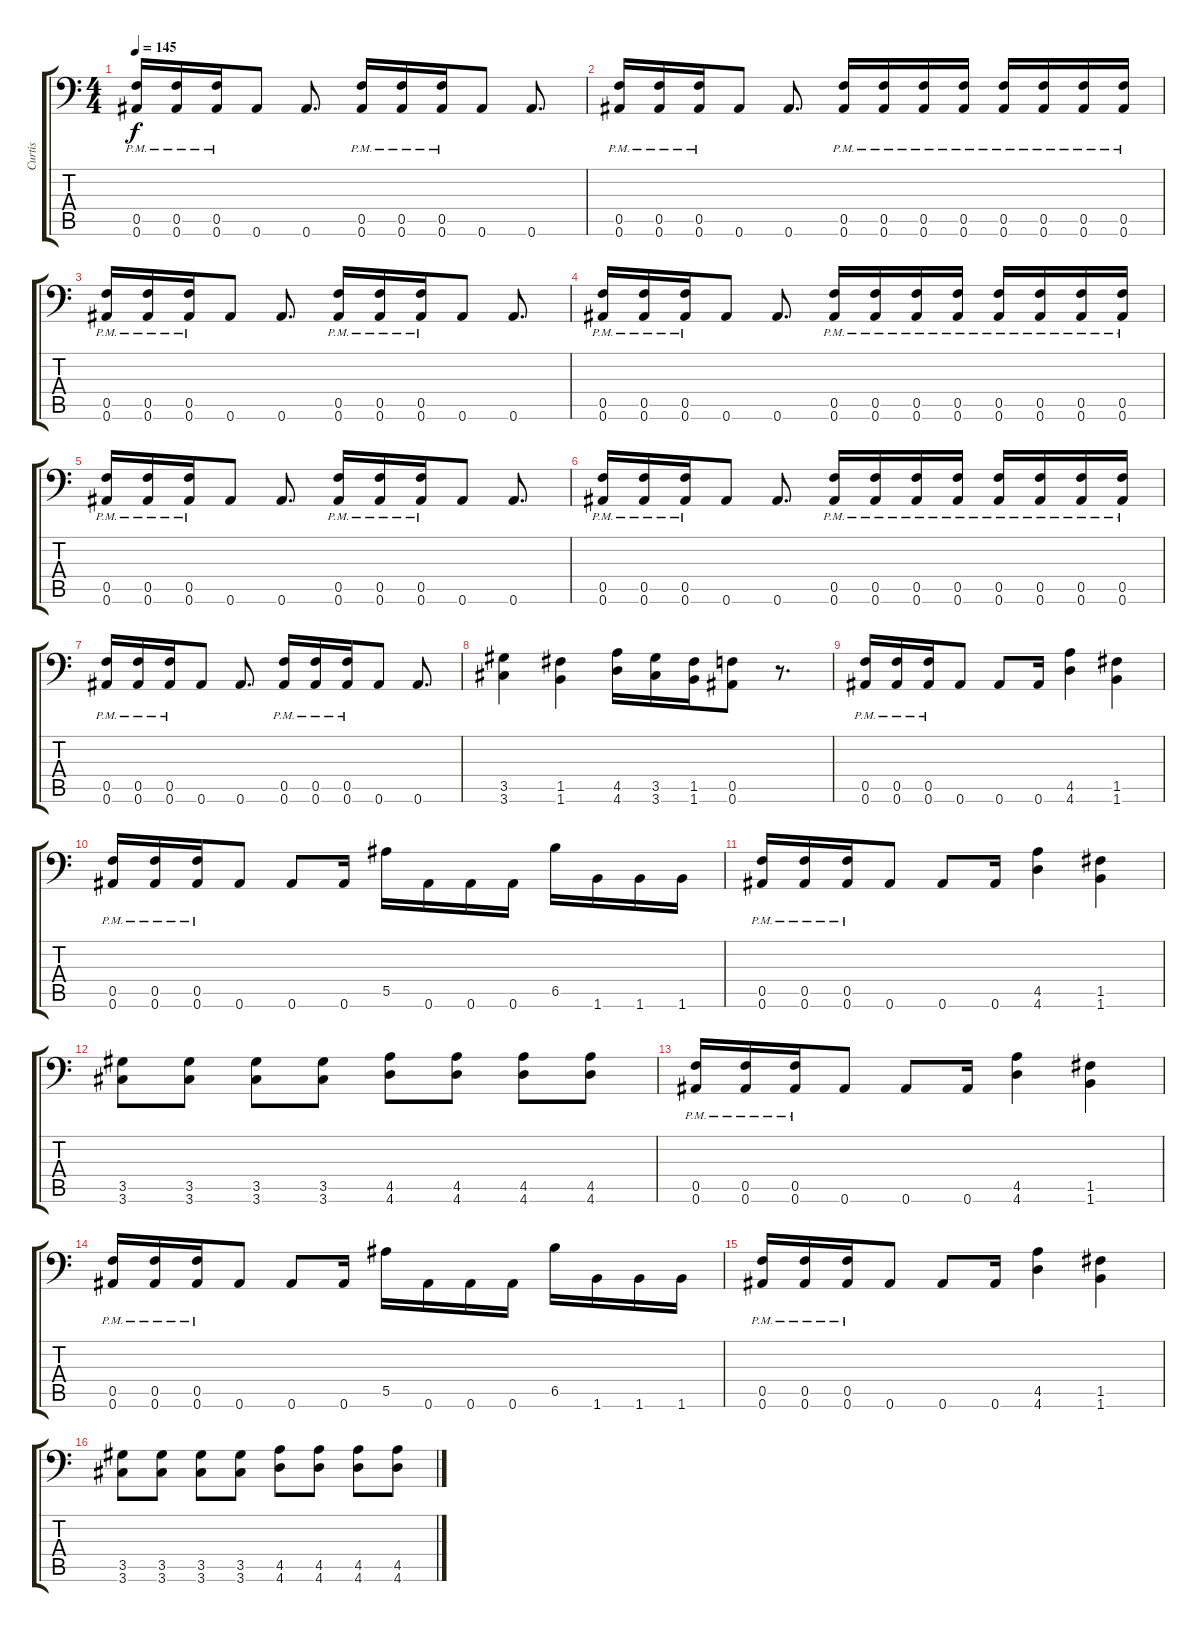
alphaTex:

\track ("Curtis" "Curtis") {instrument distortionguitar}
\staff {score tabs}
\tuning (C4 G3 Ab3 Bb2 F2 Bb1) {hide}
\ts (4 4)
\tempo 145
\clef f4
\ks c
(0.5{pm} 0.6{pm}).16{dy f} (0.5{pm} 0.6{pm}).16 (0.5{pm} 0.6{pm}).16 0.6.8 0.6.8{d} (0.5{pm} 0.6{pm}).16 (0.5{pm} 0.6{pm}).16 (0.5{pm} 0.6{pm}).16 0.6.8 0.6.8{d} |
(0.5{pm} 0.6{pm}).16 (0.5{pm} 0.6{pm}).16 (0.5{pm} 0.6{pm}).16 0.6.8 0.6.8{d} (0.5{pm} 0.6{pm}).16 (0.5{pm} 0.6{pm}).16 (0.5{pm} 0.6{pm}).16 (0.5{pm} 0.6{pm}).16 (0.5{pm} 0.6{pm}).16 (0.5{pm} 0.6{pm}).16 (0.5{pm} 0.6{pm}).16 (0.5{pm} 0.6{pm}).16 |
(0.5{pm} 0.6{pm}).16 (0.5{pm} 0.6{pm}).16 (0.5{pm} 0.6{pm}).16 0.6.8 0.6.8{d} (0.5{pm} 0.6{pm}).16 (0.5{pm} 0.6{pm}).16 (0.5{pm} 0.6{pm}).16 0.6.8 0.6.8{d} |
(0.5{pm} 0.6{pm}).16 (0.5{pm} 0.6{pm}).16 (0.5{pm} 0.6{pm}).16 0.6.8 0.6.8{d} (0.5{pm} 0.6{pm}).16 (0.5{pm} 0.6{pm}).16 (0.5{pm} 0.6{pm}).16 (0.5{pm} 0.6{pm}).16 (0.5{pm} 0.6{pm}).16 (0.5{pm} 0.6{pm}).16 (0.5{pm} 0.6{pm}).16 (0.5{pm} 0.6{pm}).16 |
(0.5{pm} 0.6{pm}).16 (0.5{pm} 0.6{pm}).16 (0.5{pm} 0.6{pm}).16 0.6.8 0.6.8{d} (0.5{pm} 0.6{pm}).16 (0.5{pm} 0.6{pm}).16 (0.5{pm} 0.6{pm}).16 0.6.8 0.6.8{d} |
(0.5{pm} 0.6{pm}).16 (0.5{pm} 0.6{pm}).16 (0.5{pm} 0.6{pm}).16 0.6.8 0.6.8{d} (0.5{pm} 0.6{pm}).16 (0.5{pm} 0.6{pm}).16 (0.5{pm} 0.6{pm}).16 (0.5{pm} 0.6{pm}).16 (0.5{pm} 0.6{pm}).16 (0.5{pm} 0.6{pm}).16 (0.5{pm} 0.6{pm}).16 (0.5{pm} 0.6{pm}).16 |
(0.5{pm} 0.6{pm}).16 (0.5{pm} 0.6{pm}).16 (0.5{pm} 0.6{pm}).16 0.6.8 0.6.8{d} (0.5{pm} 0.6{pm}).16 (0.5{pm} 0.6{pm}).16 (0.5{pm} 0.6{pm}).16 0.6.8 0.6.8{d} |
(3.5 3.6).4 (1.5 1.6).4 (4.5 4.6).16 (3.5 3.6).16 (1.5 1.6).16 (0.5 0.6).8 r.8{d} |
(0.5{pm} 0.6{pm}).16 (0.5{pm} 0.6{pm}).16 (0.5{pm} 0.6{pm}).16 0.6.8 0.6.8 0.6.16 (4.5 4.6).4 (1.5 1.6).4 |
(0.5{pm} 0.6{pm}).16 (0.5{pm} 0.6{pm}).16 (0.5{pm} 0.6{pm}).16 0.6.8 0.6.8 0.6.16 5.5.16 0.6.16 0.6.16 0.6.16 6.5.16 1.6.16 1.6.16 1.6.16 |
(0.5{pm} 0.6{pm}).16 (0.5{pm} 0.6{pm}).16 (0.5{pm} 0.6{pm}).16 0.6.8 0.6.8 0.6.16 (4.5 4.6).4 (1.5 1.6).4 |
(3.5 3.6).8 (3.5 3.6).8 (3.5 3.6).8 (3.5 3.6).8 (4.5 4.6).8 (4.5 4.6).8 (4.5 4.6).8 (4.5 4.6).8 |
(0.5{pm} 0.6{pm}).16 (0.5{pm} 0.6{pm}).16 (0.5{pm} 0.6{pm}).16 0.6.8 0.6.8 0.6.16 (4.5 4.6).4 (1.5 1.6).4 |
(0.5{pm} 0.6{pm}).16 (0.5{pm} 0.6{pm}).16 (0.5{pm} 0.6{pm}).16 0.6.8 0.6.8 0.6.16 5.5.16 0.6.16 0.6.16 0.6.16 6.5.16 1.6.16 1.6.16 1.6.16 |
(0.5{pm} 0.6{pm}).16 (0.5{pm} 0.6{pm}).16 (0.5{pm} 0.6{pm}).16 0.6.8 0.6.8 0.6.16 (4.5 4.6).4 (1.5 1.6).4 |
(3.5 3.6).8 (3.5 3.6).8 (3.5 3.6).8 (3.5 3.6).8 (4.5 4.6).8 (4.5 4.6).8 (4.5 4.6).8 (4.5 4.6).8
